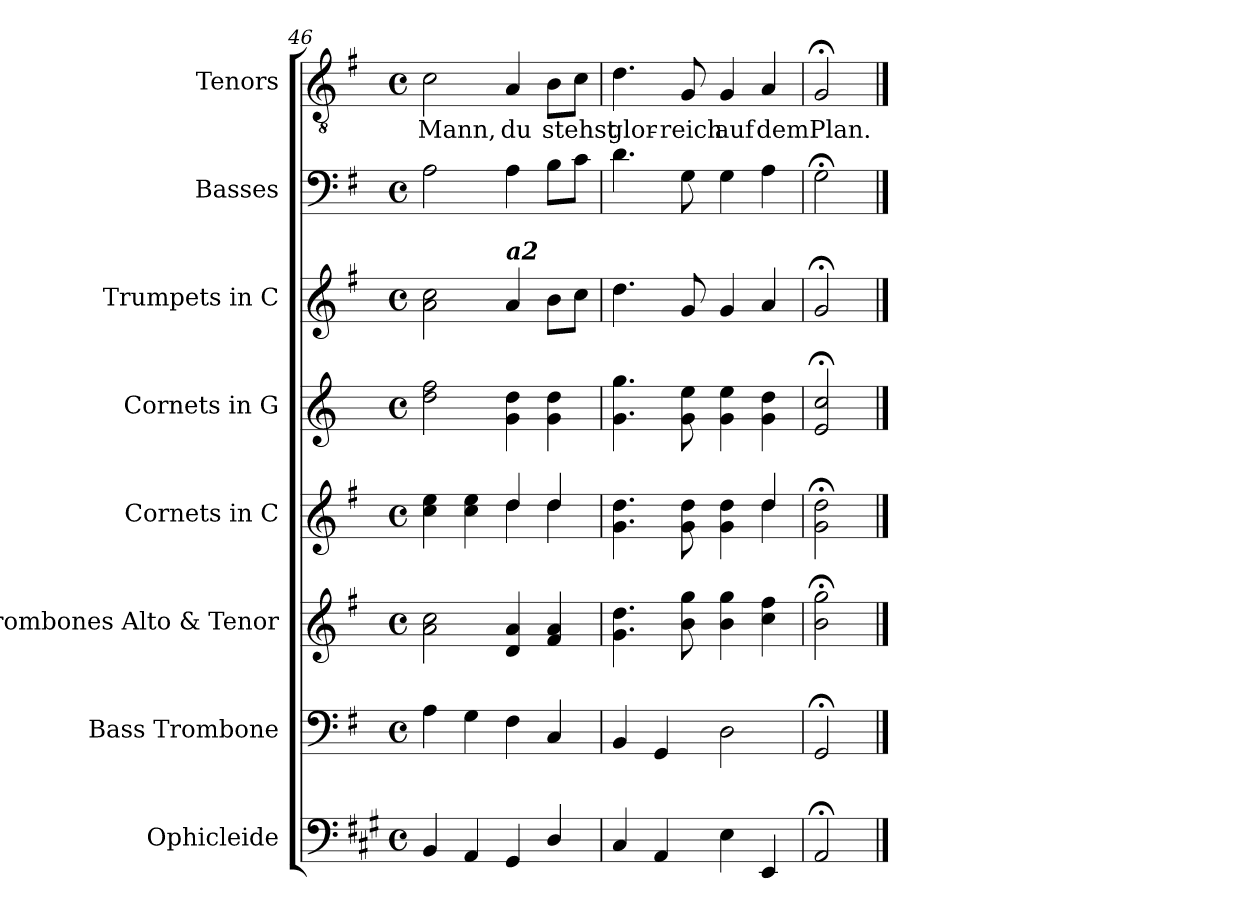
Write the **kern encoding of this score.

**kern	**kern	**kern	**kern	**kern	**kern	**kern	**kern	**text
*part8	*part7	*part6	*part5	*part4	*part3	*part2	*part1	*part1
*staff8	*staff7	*staff6	*staff5	*staff4	*staff3	*staff2	*staff1	*staff1
*I"Ophicleide	*I"Bass Trombone	*I"Trombones Alto &amp; Tenor	*I"Cornets in C	*I"Cornets in G	*I"Trumpets in C	*I"Basses	*I"Tenors	*
*I'Oph.	*I'B.Tbn.	*I'Tbns. A - T	*I'Cnts. in C	*I'Cnts. in G	*I'Tpts. in C	*I'B.	*I'T.	*
*clefF4	*clefF4	*clefG2	*clefG2	*clefG2	*clefG2	*clefF4	*clefGv2	*
*ITrd1c2	*	*	*ITrd7c12	*ITrd3c5	*	*	*	*
*k[f#]	*k[f#]	*k[f#]	*k[f#]	*k[f#]	*k[f#]	*k[f#]	*k[f#]	*
*M4/4	*M4/4	*M4/4	*M4/4	*M4/4	*M4/4	*M4/4	*M4/4	*
*met(c)	*met(c)	*met(c)	*met(c)	*met(c)	*met(c)	*met(c)	*met(c)	*
=46	=46	=46	=46	=46	=46	=46	=46	=46
*	*	*	*^	*	*	*	*	*
!	!	!	!	!	!	!	!	!	!LO:LY:b
4AA/	4A\	2a\ 2cc\	4c\ 4e\	2ryy	2a\ 2cc\	2a\ 2cc\	2A\	2c\	Mann,
4GG/	4G\	.	4c\ 4e\	.	.	.	.	.	.
!	!	!	!	!	!	!LO:TX:a:Bi:t=a2	!	!	!
!	!	!	!	!	!	!	!	!	!LO:LY:b
4FF#/	4F#\	4d/ 4a/	4d/	4d\	4d\ 4a\	4a/	4A\	4A/	du
!	!	!	!	!	!	!	!	!	!LO:LY:b
4C/	4C/	4f#/ 4a/	4d/	4d\	4d\ 4a\	8b\L	8B\L	8B\L	stehst
.	.	.	.	.	.	8cc\J	8c\J	8c\J	.
=47	=47	=47	=47	=47	=47	=47	=47	=47	=47
!	!	!	!	!	!	!	!	!	!LO:LY:b
4BB/	4BB/	4.g\ 4.dd\	4.G\ 4.d\	4ryy	4.d\ 4.dd\	4.dd\	4.d\	4.d\	glor-
4GG/	4GG/	.	.	4ryy	.	.	.	.	.
!	!	!	!	!	!	!	!	!	!LO:LY:b
.	.	8b\ 8gg\	8G\ 8d\	.	8d\ 8b\	8g/	8G\	8G/	-reich
!	!	!	!	!	!	!	!	!	!LO:LY:b
4D\	2D\	4b\ 4gg\	4G\ 4d\	4ryy	4d\ 4b\	4g/	4G\	4G/	auf
!	!	!	!	!	!	!	!	!	!LO:LY:b
4DD/	.	4cc\ 4ff#\	4d/	4d\	4d\ 4a\	4a/	4A\	4A/	dem
=48	=48	=48	=48	=48	=48	=48	=48	=48	=48
!	!	!	!	!	!	!	!	!	!LO:LY:b
*	*	*	*v	*v	*	*	*	*	*
2GG;</	2GG;</	2b\;< 2gg\;<	2G\;< 2d\;<	2B/;< 2g/;<	2g;</	2G;<\	2G;</	Plan.
==	==	==	==	==	==	==	==	==
*-	*-	*-	*-	*-	*-	*-	*-	*-
